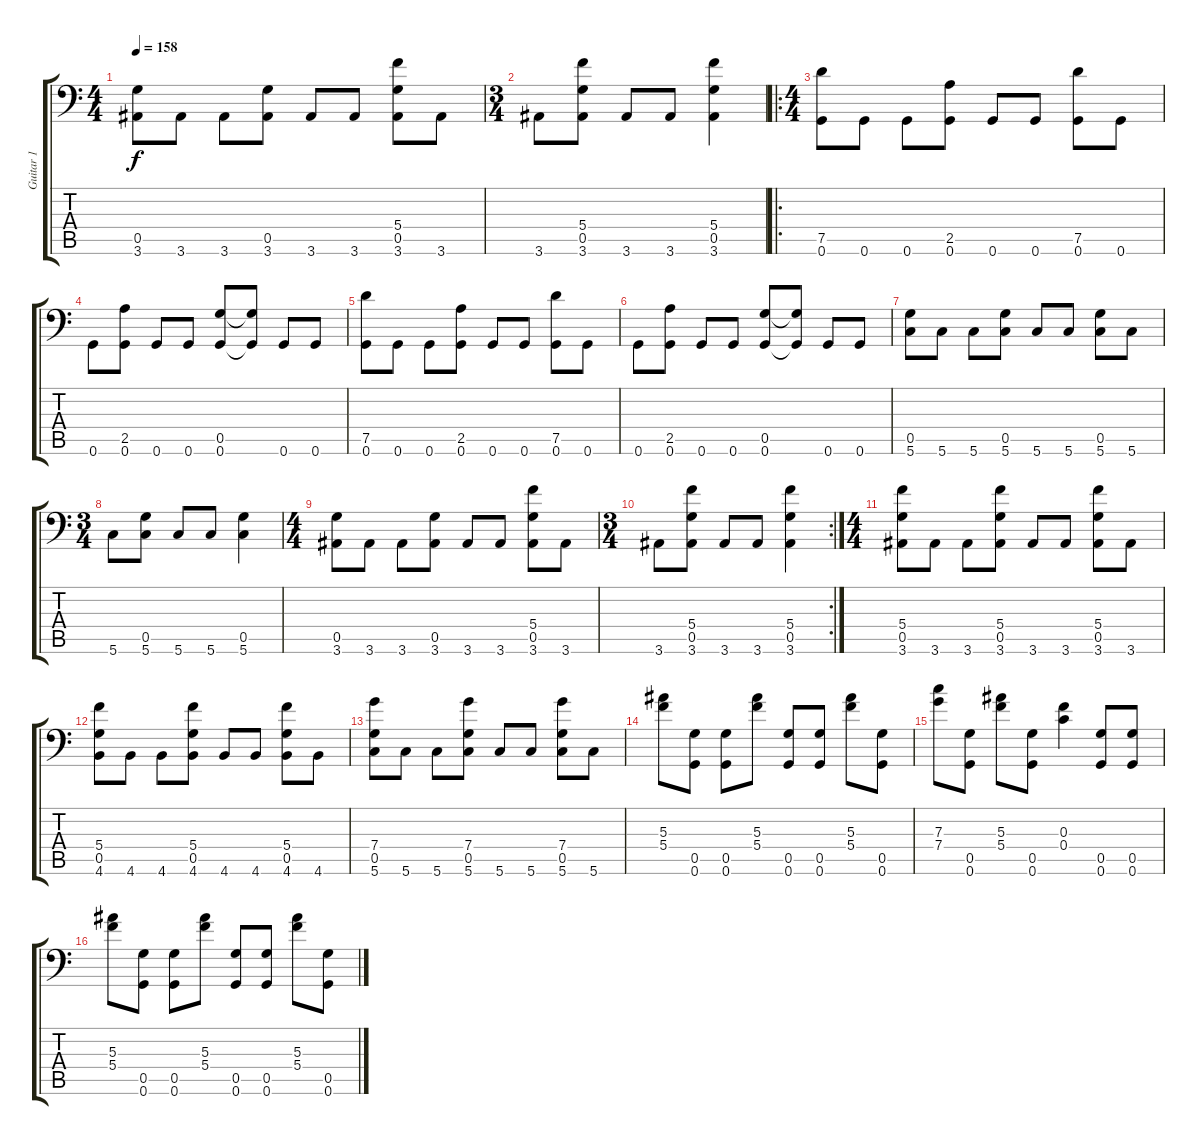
\track ("Guitar 1" "Guitar 1") {instrument overdrivenguitar}
\staff {score tabs}
\tuning (D4 A3 F3 C3 G2 G1) {hide}
\ts (4 4)
\tempo 158
\clef f4
\ks c
(0.5 3.6).8{dy f} 3.6.8 3.6.8 (0.5 3.6).8 3.6.8 3.6.8 (5.4 0.5 3.6).8 3.6.8 |
\ts (3 4)
3.6.8 (5.4 0.5 3.6).8 3.6.8 3.6.8 (5.4 0.5 3.6).4 |
\ro
\ts (4 4)
(7.5 0.6).8 0.6.8 0.6.8 (2.5 0.6).8 0.6.8 0.6.8 (7.5 0.6).8 0.6.8 |
0.6.8 (2.5 0.6).8 0.6.8 0.6.8 (0.5 0.6).8 (0.5{t} 0.6{t}).8 0.6.8 0.6.8 |
(7.5 0.6).8 0.6.8 0.6.8 (2.5 0.6).8 0.6.8 0.6.8 (7.5 0.6).8 0.6.8 |
0.6.8 (2.5 0.6).8 0.6.8 0.6.8 (0.5 0.6).8 (0.5{t} 0.6{t}).8 0.6.8 0.6.8 |
(0.5 5.6).8 5.6.8 5.6.8 (0.5 5.6).8 5.6.8 5.6.8 (0.5 5.6).8 5.6.8 |
\ts (3 4)
5.6.8 (0.5 5.6).8 5.6.8 5.6.8 (0.5 5.6).4 |
\ts (4 4)
(0.5 3.6).8 3.6.8 3.6.8 (0.5 3.6).8 3.6.8 3.6.8 (5.4 0.5 3.6).8 3.6.8 |
\rc 2
\ts (3 4)
3.6.8 (5.4 0.5 3.6).8 3.6.8 3.6.8 (5.4 0.5 3.6).4 |
\ts (4 4)
(5.4 0.5 3.6).8 3.6.8 3.6.8 (5.4 0.5 3.6).8 3.6.8 3.6.8 (5.4 0.5 3.6).8 3.6.8 |
(5.4 0.5 4.6).8 4.6.8 4.6.8 (5.4 0.5 4.6).8 4.6.8 4.6.8 (5.4 0.5 4.6).8 4.6.8 |
(7.4 0.5 5.6).8 5.6.8 5.6.8 (7.4 0.5 5.6).8 5.6.8 5.6.8 (7.4 0.5 5.6).8 5.6.8 |
(5.3 5.4).8 (0.5 0.6).8 (0.5 0.6).8 (5.3 5.4).8 (0.5 0.6).8 (0.5 0.6).8 (5.3 5.4).8 (0.5 0.6).8 |
(7.3 7.4).8 (0.5 0.6).8 (5.3 5.4).8 (0.5 0.6).8 (0.3 0.4).4 (0.5 0.6).8 (0.5 0.6).8 |
(5.3 5.4).8 (0.5 0.6).8 (0.5 0.6).8 (5.3 5.4).8 (0.5 0.6).8 (0.5 0.6).8 (5.3 5.4).8 (0.5 0.6).8
